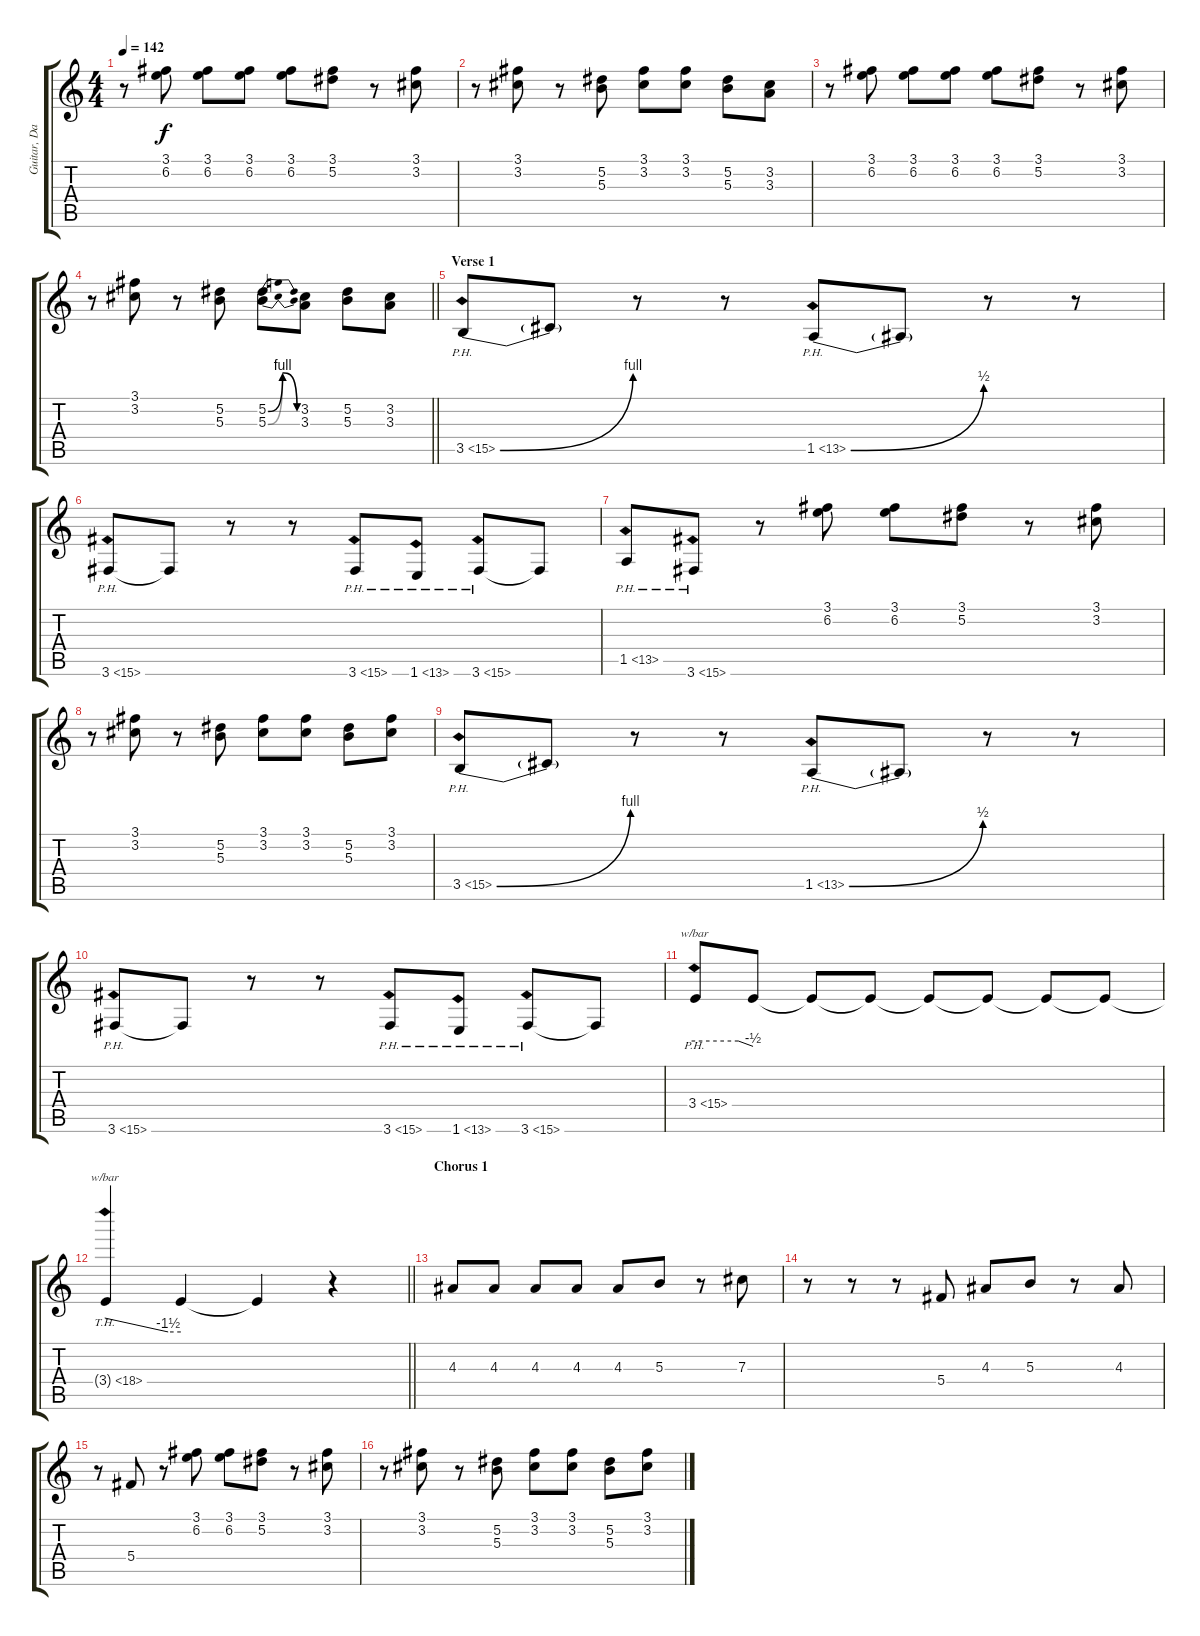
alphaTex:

\track ("Guitar, Dan" "Guitar, Da") {instrument overdrivenguitar}
\staff {score tabs}
\tuning (Eb4 Bb3 Gb3 Db3 Ab2 Eb2) {hide}
\ts (4 4)
\tempo 142
\clef g2
\ks c
r.8{dy f} (3.1 6.2).8 (3.1 6.2).8 (3.1 6.2).8 (3.1 6.2).8 (3.1 5.2).8 r.8 (3.1 3.2).8 |
r.8 (3.1 3.2).8 r.8 (5.2 5.3).8 (3.1 3.2).8 (3.1 3.2).8 (5.2 5.3).8 (3.2 3.3).8 |
r.8 (3.1 6.2).8 (3.1 6.2).8 (3.1 6.2).8 (3.1 6.2).8 (3.1 5.2).8 r.8 (3.1 3.2).8 |
\barLineRight lightlight
r.8 (3.1 3.2).8 r.8 (5.2 5.3).8 (5.2{be (bendrelease 0 0 15 4 15 4 60 0)} 5.3{be (bendrelease 0 0 15 4 15 4 60 0)}).8 (3.2 3.3).8 (5.2 5.3).8 (3.2 3.3).8 |
\section ("" "Verse 1")
3.5{be (bend 0 0 60 4) ph 12}.8 3.5{t}.8 r.8 r.8 1.5{be (bend 0 0 60 2) ph 12}.8 1.5{t}.8 r.8 r.8 |
3.6{ph 12}.8 3.6{t}.8 r.8 r.8 3.6{ph 12}.8 1.6{ph 12}.8 3.6{ph 12}.8 3.6{t}.8 |
1.5{ph 12}.8 3.6{ph 12}.8 r.8 (3.1 6.2).8 (3.1 6.2).8 (3.1 5.2).8 r.8 (3.1 3.2).8 |
r.8 (3.1 3.2).8 r.8 (5.2 5.3).8 (3.1 3.2).8 (3.1 3.2).8 (5.2 5.3).8 (3.1 3.2).8 |
3.5{be (bend 0 0 60 4) ph 12}.8 3.5{t}.8 r.8 r.8 1.5{be (bend 0 0 60 2) ph 12}.8 1.5{t}.8 r.8 r.8 |
3.6{ph 12}.8 3.6{t}.8 r.8 r.8 3.6{ph 12}.8 1.6{ph 12}.8 3.6{ph 12}.8 3.6{t}.8 |
3.4{ph 12}.8{tbe (custom default 0 0 45 0 60 -2)} 3.4{t}.8 3.4{t}.8 3.4{t}.8 3.4{t}.8 3.4{t}.8 3.4{t}.8 3.4{t}.8 |
\barLineRight lightlight
3.4{th 15 t}.4{tbe (custom default 0 0 50 -6 60 -6)} 3.4{t}.4 3.4{t}.4 r.4 |
\section ("" "Chorus 1")
4.3.8 4.3.8 4.3.8 4.3.8 4.3.8 5.3.8 r.8 7.3.8 |
r.8 r.8 r.8 5.4.8 4.3.8 5.3.8 r.8 4.3.8 |
r.8 5.4.8 r.8 (3.1 6.2).8 (3.1 6.2).8 (3.1 5.2).8 r.8 (3.1 3.2).8 |
r.8 (3.1 3.2).8 r.8 (5.2 5.3).8 (3.1 3.2).8 (3.1 3.2).8 (5.2 5.3).8 (3.1 3.2).8
